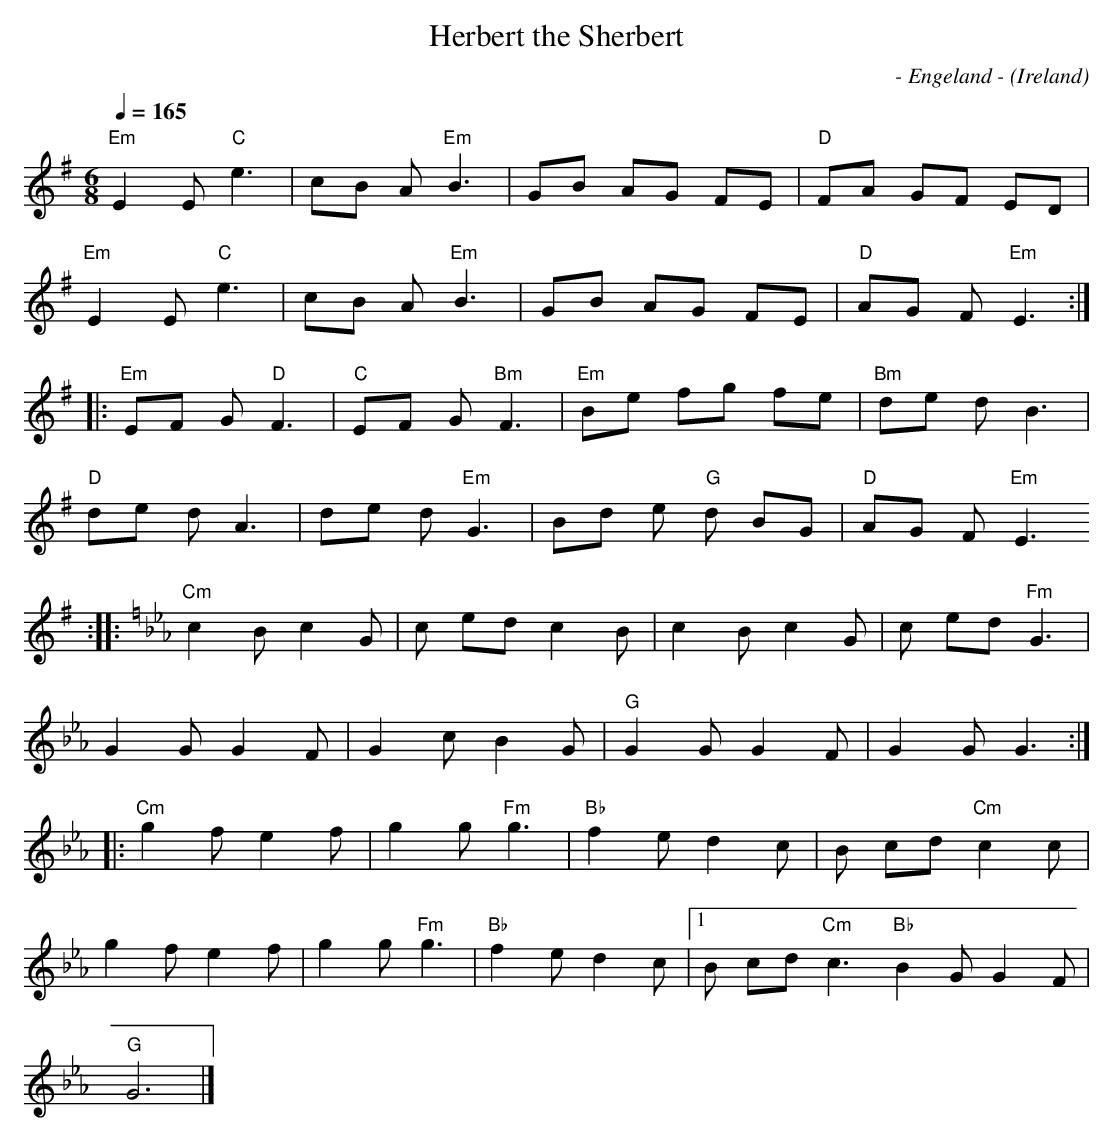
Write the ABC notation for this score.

X:1
T:Herbert the Sherbert
C:- Engeland -
O:Ireland
M:6/8
L:1/8
Q:1/4=165
K:G
V:1
"Em" E2 E"C" e3 |cB A"Em" B3 |GB AG FE |"D" FA GF ED |
"Em" E2 E"C" e3 |cB A"Em" B3 |GB AG FE |"D" AG F"Em" E3 :| |:
"Em" EF G"D" F3 |"C" EF G"Bm" F3 |"Em" Be fg fe |"Bm" de dB3 |
"D" de dA3 |de d"Em" G3 |Bd e"G" d BG |"D" AG F"Em" E3
:| |:
K:Eb
"Cm" c2 Bc2 G|c ed c2 B|c2 Bc2 G|c ed "Fm" G3 |
G2 GG2 F|G2 cB2 G|"G" G2 GG2 F|G2 GG3 :| |:
"Cm" g2 fe2 f|g2 g"Fm" g3 |"Bb" f2 ed2 c|B cd "Cm" c2 c|
g2 fe2 f|g2 g"Fm" g3 |"Bb" f2 ed2 c|1 B cd "Cm" c3 "Bb" B2 GG2 F|
"G" G6 |]
